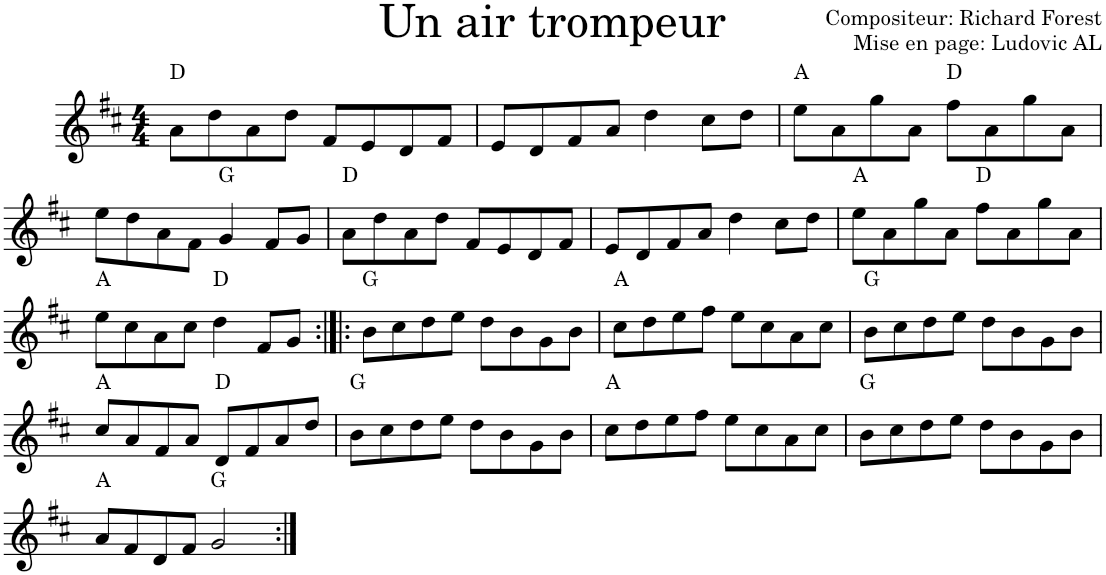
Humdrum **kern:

**kern	**harte
*part1	*part1
*staff1	*
*I"Voice	*
*I'V	*
*clefG2	*
*k[f#c#]	*
*M4/4	*
=1	=1
8a\L	D:maj
8dd\	.
8a\	.
8dd\J	.
8f#/L	.
8e/	.
8d/	.
8f#/J	.
=2	=2
8e/L	.
8d/	.
8f#/	.
8a/J	.
4dd\	.
8cc#\L	.
8dd\J	.
=3	=3
8ee\L	A:maj
8a\	.
8gg\	.
8a\J	.
8ff#\L	D:maj
8a\	.
8gg\	.
8a\J	.
!!LO:LB:g=z
=4	=4
8ee\L	.
8dd\	.
8a\	.
8f#\J	.
4g/	G:maj
8f#/L	.
8g/J	.
=5	=5
8a\L	D:maj
8dd\	.
8a\	.
8dd\J	.
8f#/L	.
8e/	.
8d/	.
8f#/J	.
=6	=6
8e/L	.
8d/	.
8f#/	.
8a/J	.
4dd\	.
8cc#\L	.
8dd\J	.
=7	=7
8ee\L	A:maj
8a\	.
8gg\	.
8a\J	.
8ff#\L	D:maj
8a\	.
8gg\	.
8a\J	.
!!LO:LB:g=z
=8	=8
8ee\L	A:maj
8cc#\	.
8a\	.
8cc#\J	.
4dd\	D:maj
8f#/L	.
8g/J	.
=9:|!|:	=9:|!|:
8b\L	G:maj
8cc#\	.
8dd\	.
8ee\J	.
8dd\L	.
8b\	.
8g\	.
8b\J	.
=10	=10
8cc#\L	A:maj
8dd\	.
8ee\	.
8ff#\J	.
8ee\L	.
8cc#\	.
8a\	.
8cc#\J	.
=11	=11
8b\L	G:maj
8cc#\	.
8dd\	.
8ee\J	.
8dd\L	.
8b\	.
8g\	.
8b\J	.
!!LO:LB:g=z
=12	=12
8cc#/L	A:maj
8a/	.
8f#/	.
8a/J	.
8d/L	D:maj
8f#/	.
8a/	.
8dd/J	.
=13	=13
8b\L	G:maj
8cc#\	.
8dd\	.
8ee\J	.
8dd\L	.
8b\	.
8g\	.
8b\J	.
=14	=14
8cc#\L	A:maj
8dd\	.
8ee\	.
8ff#\J	.
8ee\L	.
8cc#\	.
8a\	.
8cc#\J	.
=15	=15
8b\L	G:maj
8cc#\	.
8dd\	.
8ee\J	.
8dd\L	.
8b\	.
8g\	.
8b\J	.
!!LO:LB:g=z
=16	=16
8a/L	A:maj
8f#/	.
8d/	.
8f#/J	.
2g/	G:maj
=:|!	=:|!
*-	*-
